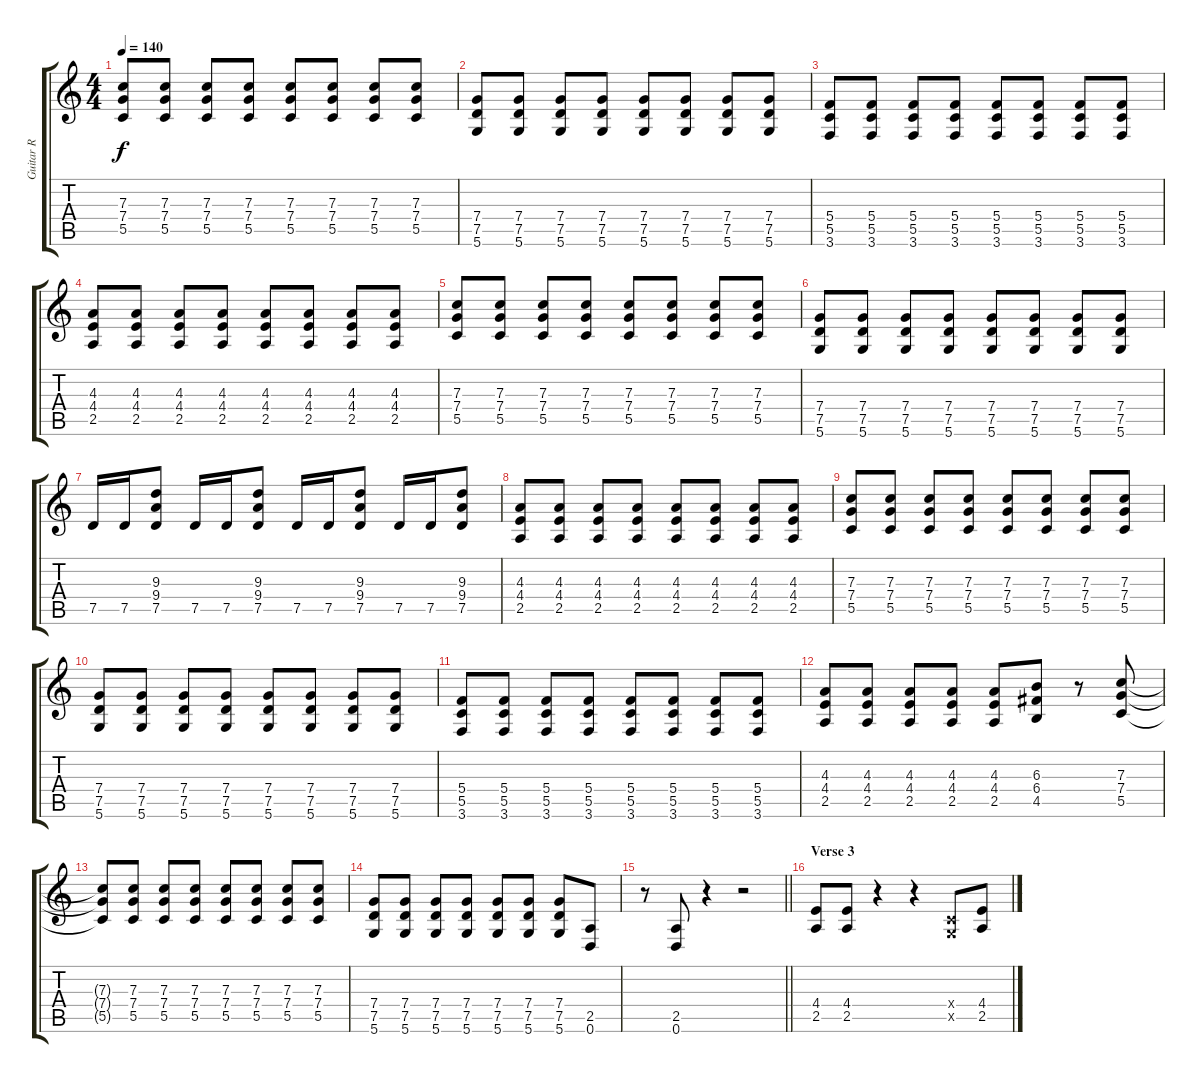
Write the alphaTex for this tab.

\track ("Guitar R" "Guitar R") {instrument distortionguitar}
\staff {score tabs}
\tuning (D4 A3 F3 C3 G2 D2) {hide}
\ts (4 4)
\tempo 140
\clef g2
\ks c
(7.3 7.4 5.5).8{dy f} (7.3 7.4 5.5).8 (7.3 7.4 5.5).8 (7.3 7.4 5.5).8 (7.3 7.4 5.5).8 (7.3 7.4 5.5).8 (7.3 7.4 5.5).8 (7.3 7.4 5.5).8 |
(7.4 7.5 5.6).8 (7.4 7.5 5.6).8 (7.4 7.5 5.6).8 (7.4 7.5 5.6).8 (7.4 7.5 5.6).8 (7.4 7.5 5.6).8 (7.4 7.5 5.6).8 (7.4 7.5 5.6).8 |
(5.4 5.5 3.6).8 (5.4 5.5 3.6).8 (5.4 5.5 3.6).8 (5.4 5.5 3.6).8 (5.4 5.5 3.6).8 (5.4 5.5 3.6).8 (5.4 5.5 3.6).8 (5.4 5.5 3.6).8 |
(4.3 4.4 2.5).8 (4.3 4.4 2.5).8 (4.3 4.4 2.5).8 (4.3 4.4 2.5).8 (4.3 4.4 2.5).8 (4.3 4.4 2.5).8 (4.3 4.4 2.5).8 (4.3 4.4 2.5).8 |
(7.3 7.4 5.5).8 (7.3 7.4 5.5).8 (7.3 7.4 5.5).8 (7.3 7.4 5.5).8 (7.3 7.4 5.5).8 (7.3 7.4 5.5).8 (7.3 7.4 5.5).8 (7.3 7.4 5.5).8 |
(7.4 7.5 5.6).8 (7.4 7.5 5.6).8 (7.4 7.5 5.6).8 (7.4 7.5 5.6).8 (7.4 7.5 5.6).8 (7.4 7.5 5.6).8 (7.4 7.5 5.6).8 (7.4 7.5 5.6).8 |
7.5.16 7.5.16 (9.3 9.4 7.5).8 7.5.16 7.5.16 (9.3 9.4 7.5).8 7.5.16 7.5.16 (9.3 9.4 7.5).8 7.5.16 7.5.16 (9.3 9.4 7.5).8 |
(4.3 4.4 2.5).8 (4.3 4.4 2.5).8 (4.3 4.4 2.5).8 (4.3 4.4 2.5).8 (4.3 4.4 2.5).8 (4.3 4.4 2.5).8 (4.3 4.4 2.5).8 (4.3 4.4 2.5).8 |
(7.3 7.4 5.5).8 (7.3 7.4 5.5).8 (7.3 7.4 5.5).8 (7.3 7.4 5.5).8 (7.3 7.4 5.5).8 (7.3 7.4 5.5).8 (7.3 7.4 5.5).8 (7.3 7.4 5.5).8 |
(7.4 7.5 5.6).8 (7.4 7.5 5.6).8 (7.4 7.5 5.6).8 (7.4 7.5 5.6).8 (7.4 7.5 5.6).8 (7.4 7.5 5.6).8 (7.4 7.5 5.6).8 (7.4 7.5 5.6).8 |
(5.4 5.5 3.6).8 (5.4 5.5 3.6).8 (5.4 5.5 3.6).8 (5.4 5.5 3.6).8 (5.4 5.5 3.6).8 (5.4 5.5 3.6).8 (5.4 5.5 3.6).8 (5.4 5.5 3.6).8 |
(4.3 4.4 2.5).8 (4.3 4.4 2.5).8 (4.3 4.4 2.5).8 (4.3 4.4 2.5).8 (4.3 4.4 2.5).8 (6.3 6.4 4.5).8 r.8 (7.3 7.4 5.5).8 |
(7.3{t} 7.4{t} 5.5{t}).8 (7.3 7.4 5.5).8 (7.3 7.4 5.5).8 (7.3 7.4 5.5).8 (7.3 7.4 5.5).8 (7.3 7.4 5.5).8 (7.3 7.4 5.5).8 (7.3 7.4 5.5).8 |
(7.4 7.5 5.6).8 (7.4 7.5 5.6).8 (7.4 7.5 5.6).8 (7.4 7.5 5.6).8 (7.4 7.5 5.6).8 (7.4 7.5 5.6).8 (7.4 7.5 5.6).8 (2.5 0.6).8 |
\barLineRight lightlight
r.8 (2.5 0.6).8 r.4 r.2 |
\section ("" "Verse 3")
(4.4 2.5).8 (4.4 2.5).8 r.4 r.4 (0.4{x} 0.5{x}).8 (4.4 2.5).8
